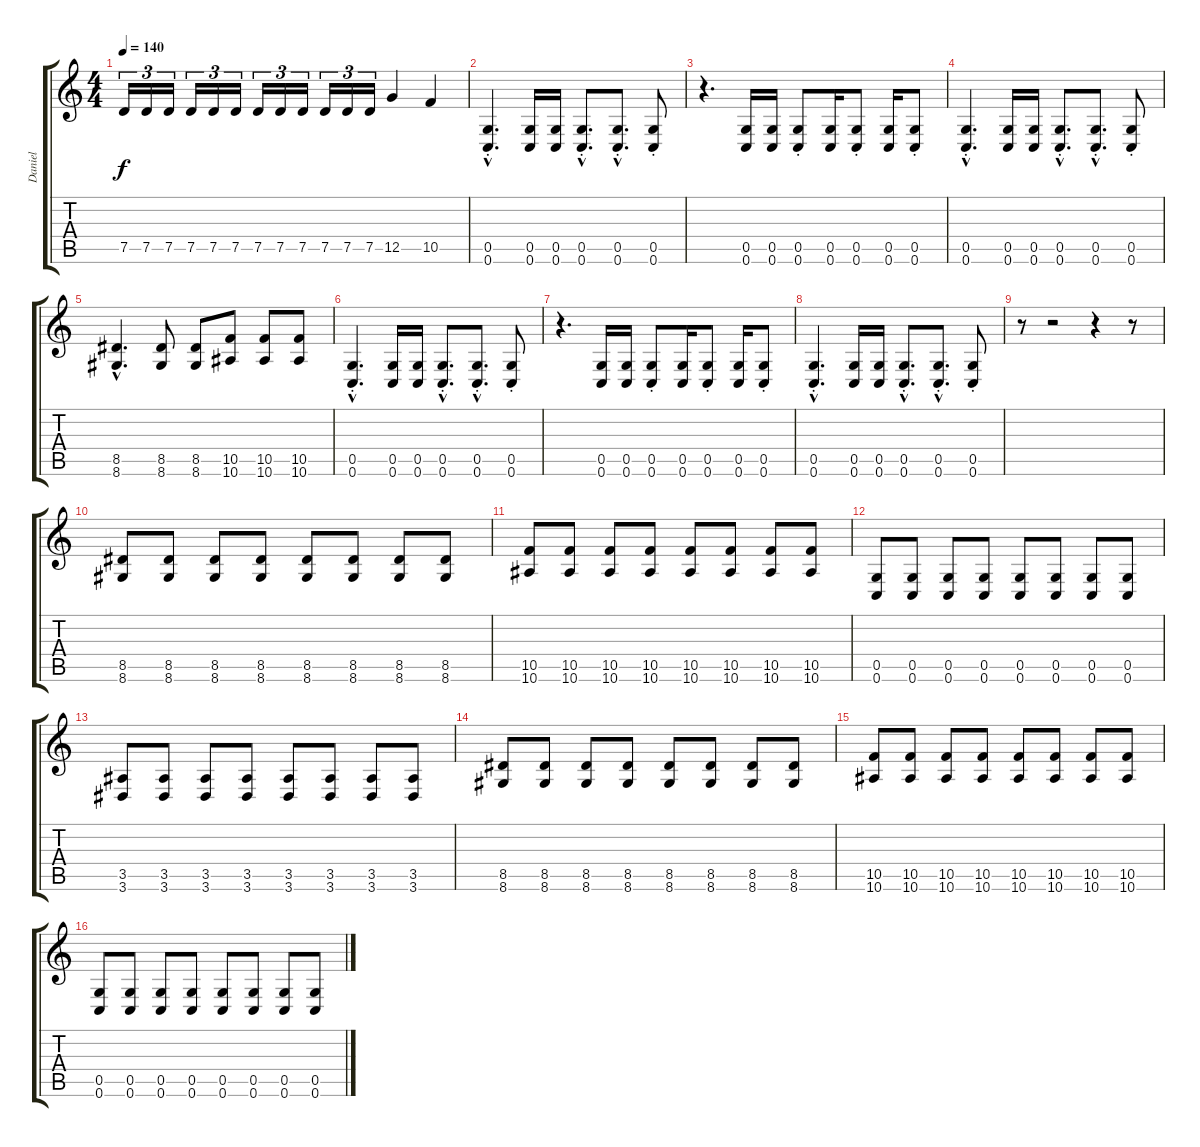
\track ("Daniel" "Daniel") {instrument distortionguitar}
\staff {score tabs}
\tuning (D4 A3 F3 C3 G2 C2) {hide}
\ts (4 4)
\tempo 140
\clef g2
\ks c
7.5.16{tu (3 2) dy f} 7.5.16{tu (3 2)} 7.5.16{tu (3 2)} 7.5.16{tu (3 2)} 7.5.16{tu (3 2)} 7.5.16{tu (3 2)} 7.5.16{tu (3 2)} 7.5.16{tu (3 2)} 7.5.16{tu (3 2)} 7.5.16{tu (3 2)} 7.5.16{tu (3 2)} 7.5.16{tu (3 2)} 12.5.4 10.5.4 |
(0.5{hac st} 0.6{hac st}).4{d} (0.5 0.6).16 (0.5 0.6).16 (0.5{hac st} 0.6{hac st}).8{d} (0.5{hac st} 0.6{hac st}).8{d} (0.5{st} 0.6{st}).8 |
r.4{d} (0.5 0.6).16 (0.5 0.6).16 (0.5{st} 0.6{st}).8 (0.5 0.6).16 (0.5{st} 0.6{st}).8 (0.5 0.6).16 (0.5{st} 0.6{st}).8 |
(0.5{hac st} 0.6{hac st}).4{d} (0.5 0.6).16 (0.5 0.6).16 (0.5{hac st} 0.6{hac st}).8{d} (0.5{hac st} 0.6{hac st}).8{d} (0.5{st} 0.6{st}).8 |
(8.5{hac} 8.6{hac}).4{d} (8.5 8.6).8 (8.5 8.6).8 (10.5 10.6).8 (10.5 10.6).8 (10.5 10.6).8 |
(0.5{hac st} 0.6{hac st}).4{d} (0.5 0.6).16 (0.5 0.6).16 (0.5{hac st} 0.6{hac st}).8{d} (0.5{hac st} 0.6{hac st}).8{d} (0.5{st} 0.6{st}).8 |
r.4{d} (0.5 0.6).16 (0.5 0.6).16 (0.5{st} 0.6{st}).8 (0.5 0.6).16 (0.5{st} 0.6{st}).8 (0.5 0.6).16 (0.5{st} 0.6{st}).8 |
(0.5{hac st} 0.6{hac st}).4{d} (0.5 0.6).16 (0.5 0.6).16 (0.5{hac st} 0.6{hac st}).8{d} (0.5{hac st} 0.6{hac st}).8{d} (0.5{st} 0.6{st}).8 |
r.8 r.2 r.4 r.8 |
(8.5 8.6).8 (8.5 8.6).8 (8.5 8.6).8 (8.5 8.6).8 (8.5 8.6).8 (8.5 8.6).8 (8.5 8.6).8 (8.5 8.6).8 |
(10.5 10.6).8 (10.5 10.6).8 (10.5 10.6).8 (10.5 10.6).8 (10.5 10.6).8 (10.5 10.6).8 (10.5 10.6).8 (10.5 10.6).8 |
(0.5 0.6).8 (0.5 0.6).8 (0.5 0.6).8 (0.5 0.6).8 (0.5 0.6).8 (0.5 0.6).8 (0.5 0.6).8 (0.5 0.6).8 |
(3.5 3.6).8 (3.5 3.6).8 (3.5 3.6).8 (3.5 3.6).8 (3.5 3.6).8 (3.5 3.6).8 (3.5 3.6).8 (3.5 3.6).8 |
(8.5 8.6).8 (8.5 8.6).8 (8.5 8.6).8 (8.5 8.6).8 (8.5 8.6).8 (8.5 8.6).8 (8.5 8.6).8 (8.5 8.6).8 |
(10.5 10.6).8 (10.5 10.6).8 (10.5 10.6).8 (10.5 10.6).8 (10.5 10.6).8 (10.5 10.6).8 (10.5 10.6).8 (10.5 10.6).8 |
(0.5 0.6).8 (0.5 0.6).8 (0.5 0.6).8 (0.5 0.6).8 (0.5 0.6).8 (0.5 0.6).8 (0.5 0.6).8 (0.5 0.6).8
